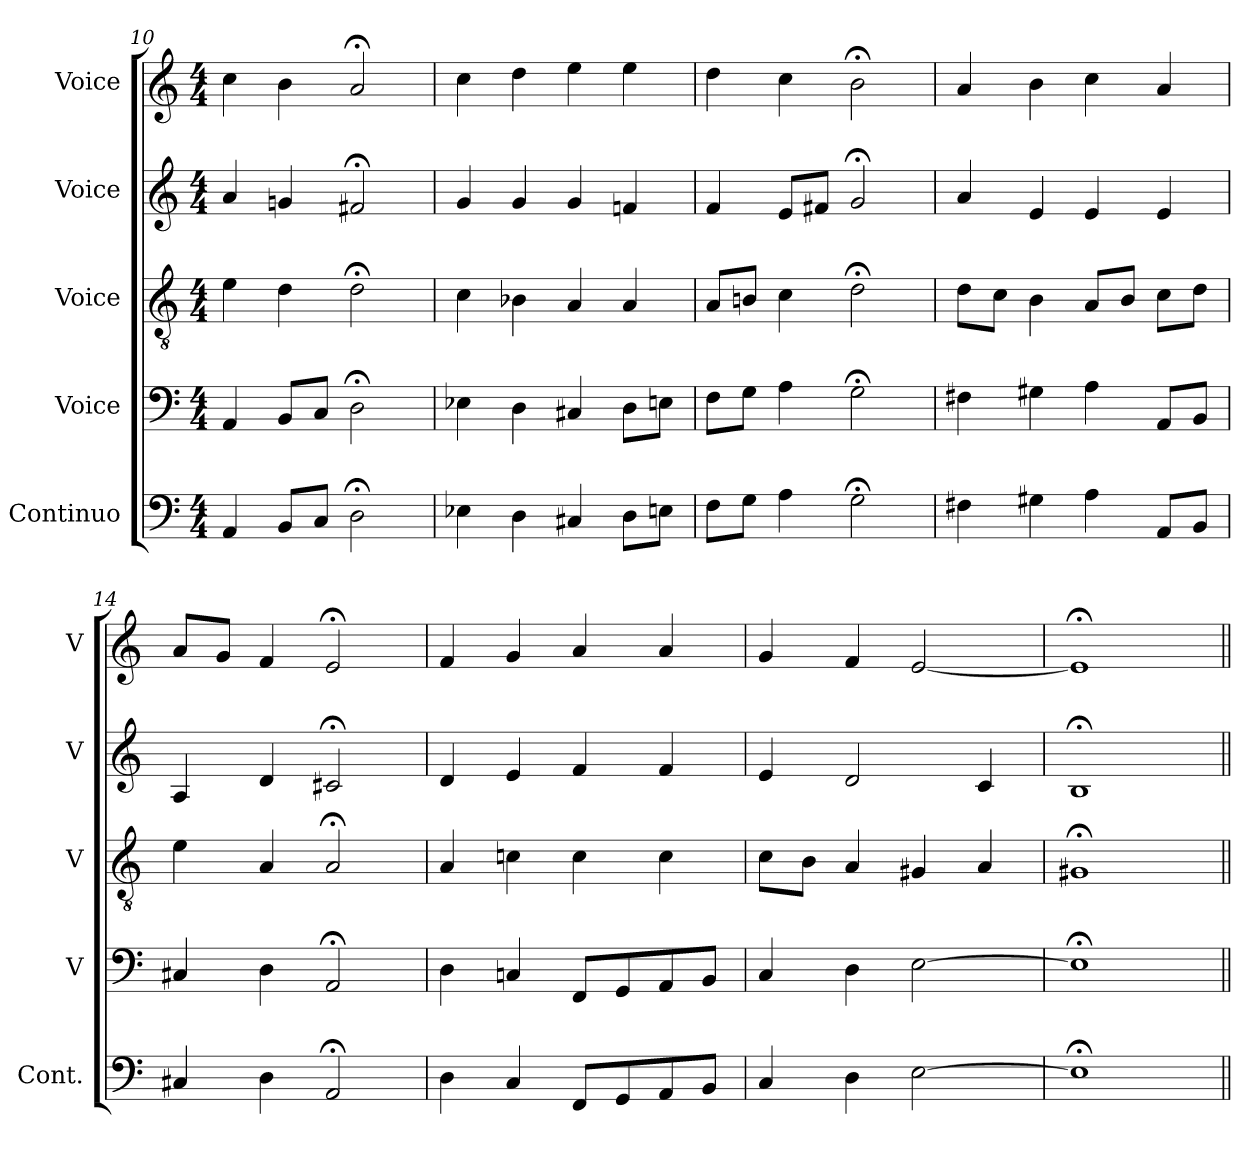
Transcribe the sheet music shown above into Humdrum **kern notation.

**kern	**kern	**kern	**kern	**kern
*part5	*part4	*part3	*part2	*part1
*staff5	*staff4	*staff3	*staff2	*staff1
*I"Continuo	*I"Voice	*I"Voice	*I"Voice	*I"Voice
*I'Cont.	*I'V	*I'V	*I'V	*I'V
*clefF4	*clefF4	*clefGv2	*clefG2	*clefG2
*ITrd7c12	*	*	*	*
*k[]	*k[]	*k[]	*k[]	*k[]
*M4/4	*M4/4	*M4/4	*M4/4	*M4/4
=10	=10	=10	=10	=10
4AAA/	4AA/	4e\	4a/	4cc\
8BBB/L	8BB/L	4d\	4gn/	4b\
8CC/J	8C/J	.	.	.
2DD;<\	2D;<\	2d;<\	2f#X;</	2a;</
=11	=11	=11	=11	=11
4EE-X\	4E-X\	4c\	4g/	4cc\
4DD\	4D\	4B-X\	4g/	4dd\
4CC#X/	4C#X/	4A/	4g/	4ee\
8DD\L	8D\L	4A/	4fn/	4ee\
8EEn\J	8En\J	.	.	.
=12	=12	=12	=12	=12
8FF\L	8F\L	8A/L	4f/	4dd\
8GG\J	8G\J	8Bn/J	.	.
4AA\	4A\	4c\	8e/L	4cc\
.	.	.	8f#X/J	.
2GG;<\	2G;<\	2d;<\	2g;</	2b;<\
!!LO:PB:g=z
=13	=13	=13	=13	=13
4FF#X\	4F#X\	8d\L	4a/	4a/
.	.	8c\J	.	.
4GG#X\	4G#X\	4B\	4e/	4b\
4AA\	4A\	8A/L	4e/	4cc\
.	.	8B/J	.	.
8AAA/L	8AA/L	8c\L	4e/	4a/
8BBB/J	8BB/J	8d\J	.	.
=14	=14	=14	=14	=14
4CC#X/	4C#X/	4e\	4A/	8a/L
.	.	.	.	8g/J
4DD\	4D\	4A/	4d/	4f/
2AAA;</	2AA;</	2A;</	2c#X;</	2e;</
=15	=15	=15	=15	=15
4DD\	4D\	4A/	4d/	4f/
4CC/	4Cn/	4cn\	4e/	4g/
8FFF/L	8FF/L	4c\	4f/	4a/
8GGG/	8GG/	.	.	.
8AAA/	8AA/	4c\	4f/	4a/
8BBB/J	8BB/J	.	.	.
=16	=16	=16	=16	=16
4CC/	4C/	8c\L	4e/	4g/
.	.	8B\J	.	.
4DD\	4D\	4A/	2d/	4f/
[2EE\	[2E\	4G#X/	.	[2e/
.	.	4A/	4c/	.
=17	=17	=17	=17	=17
1EE;<]	1E;<]	1G#X;<	1B;<	1e;<]
=||	=||	=||	=||	=||
*-	*-	*-	*-	*-
